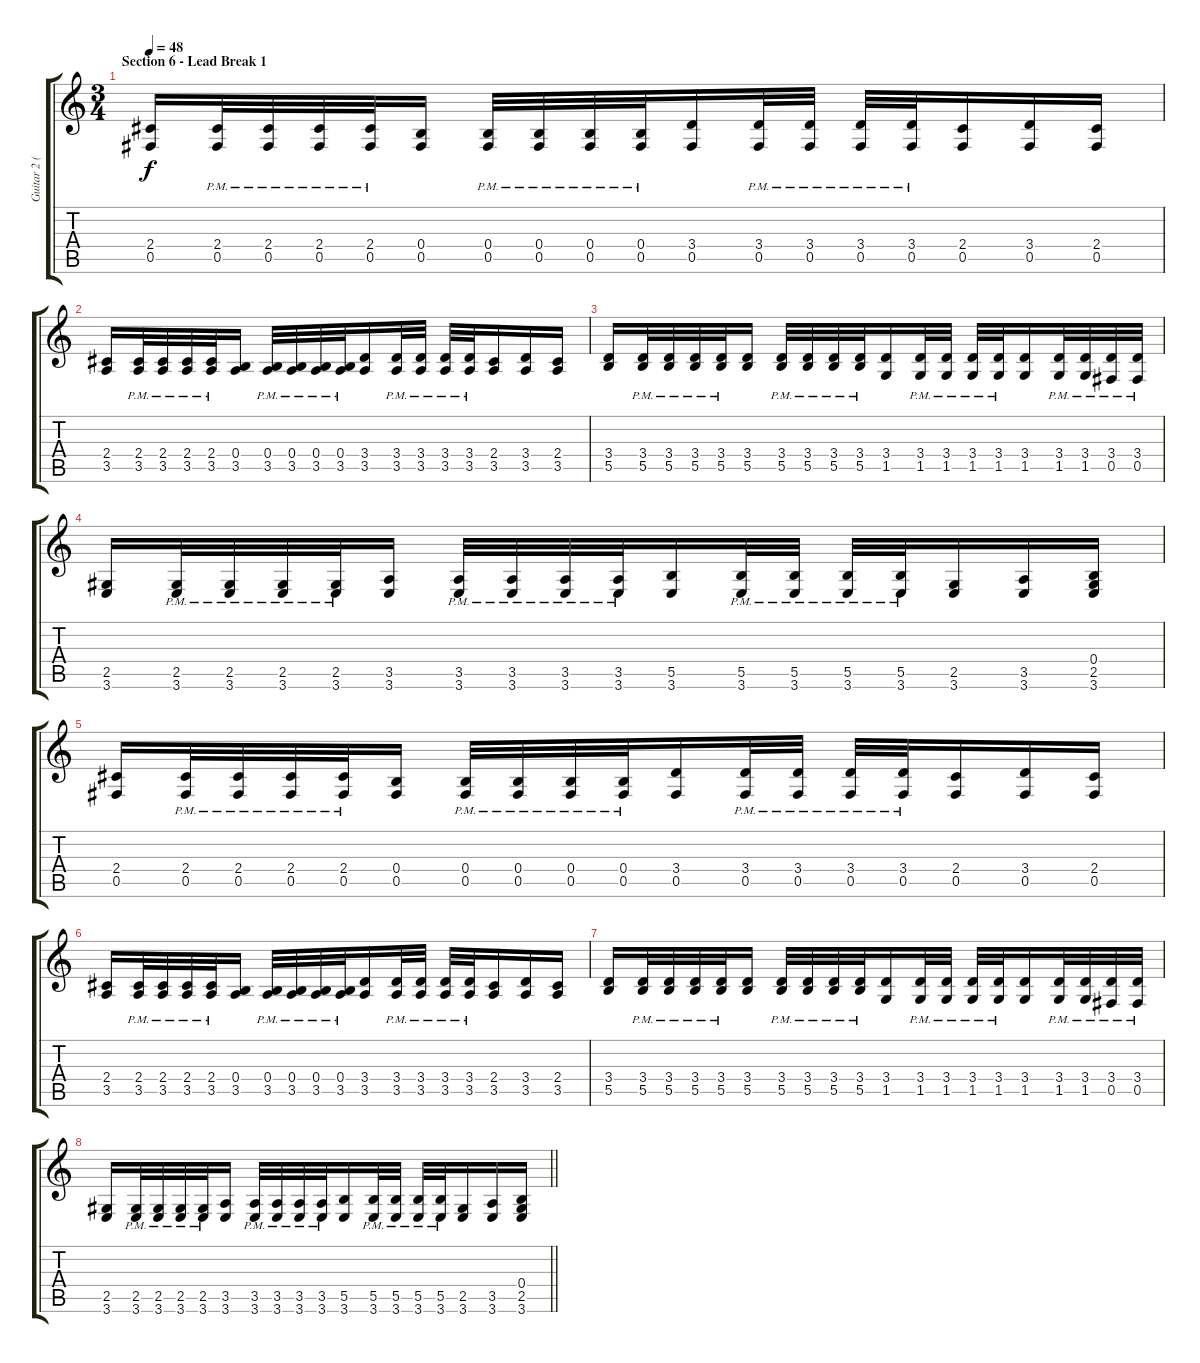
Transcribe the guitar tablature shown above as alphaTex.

\track ("Guitar 2 (Distortion)" "Guitar 2 (") {instrument distortionguitar}
\staff {score tabs}
\tuning (Db4 Ab3 E3 B2 Gb2 Db2) {hide}
\ts (3 4)
\section ("" "Section 6 - Lead Break 1")
\tempo 48
\clef g2
\ks c
(2.4 0.5).16{dy f} (2.4{pm} 0.5{pm}).32 (2.4{pm} 0.5{pm}).32 (2.4{pm} 0.5{pm}).32 (2.4{pm} 0.5{pm}).32 (0.4 0.5).16 (0.4{pm} 0.5{pm}).32 (0.4{pm} 0.5{pm}).32 (0.4{pm} 0.5{pm}).32 (0.4{pm} 0.5{pm}).32 (3.4 0.5).16 (3.4{pm} 0.5{pm}).32 (3.4{pm} 0.5{pm}).32 (3.4{pm} 0.5{pm}).32 (3.4{pm} 0.5{pm}).32 (2.4 0.5).16 (3.4 0.5).16 (2.4 0.5).16 |
(2.4 3.5).16 (2.4{pm} 3.5{pm}).32 (2.4{pm} 3.5{pm}).32 (2.4{pm} 3.5{pm}).32 (2.4{pm} 3.5{pm}).32 (0.4 3.5).16 (0.4{pm} 3.5{pm}).32 (0.4{pm} 3.5{pm}).32 (0.4{pm} 3.5{pm}).32 (0.4{pm} 3.5{pm}).32 (3.4 3.5).16 (3.4{pm} 3.5{pm}).32 (3.4{pm} 3.5{pm}).32 (3.4{pm} 3.5{pm}).32 (3.4{pm} 3.5{pm}).32 (2.4 3.5).16 (3.4 3.5).16 (2.4 3.5).16 |
(3.4 5.5).16 (3.4{pm} 5.5{pm}).32 (3.4{pm} 5.5{pm}).32 (3.4{pm} 5.5{pm}).32 (3.4{pm} 5.5{pm}).32 (3.4 5.5).16 (3.4{pm} 5.5{pm}).32 (3.4{pm} 5.5{pm}).32 (3.4{pm} 5.5{pm}).32 (3.4{pm} 5.5{pm}).32 (3.4 1.5).16 (3.4{pm} 1.5{pm}).32 (3.4{pm} 1.5{pm}).32 (3.4{pm} 1.5{pm}).32 (3.4{pm} 1.5{pm}).32 (3.4 1.5).16 (3.4{pm} 1.5{pm}).32 (3.4{pm} 1.5{pm}).32 (3.4{pm} 0.5{pm}).32 (3.4{pm} 0.5{pm}).32 |
(2.5 3.6).16 (2.5{pm} 3.6{pm}).32 (2.5{pm} 3.6{pm}).32 (2.5{pm} 3.6{pm}).32 (2.5{pm} 3.6{pm}).32 (3.5 3.6).16 (3.5{pm} 3.6{pm}).32 (3.5{pm} 3.6{pm}).32 (3.5{pm} 3.6{pm}).32 (3.5{pm} 3.6{pm}).32 (5.5 3.6).16 (5.5{pm} 3.6{pm}).32 (5.5{pm} 3.6{pm}).32 (5.5{pm} 3.6{pm}).32 (5.5{pm} 3.6{pm}).32 (2.5 3.6).16 (3.5 3.6).16 (0.4 2.5 3.6).16 |
(2.4 0.5).16 (2.4{pm} 0.5{pm}).32 (2.4{pm} 0.5{pm}).32 (2.4{pm} 0.5{pm}).32 (2.4{pm} 0.5{pm}).32 (0.4 0.5).16 (0.4{pm} 0.5{pm}).32 (0.4{pm} 0.5{pm}).32 (0.4{pm} 0.5{pm}).32 (0.4{pm} 0.5{pm}).32 (3.4 0.5).16 (3.4{pm} 0.5{pm}).32 (3.4{pm} 0.5{pm}).32 (3.4{pm} 0.5{pm}).32 (3.4{pm} 0.5{pm}).32 (2.4 0.5).16 (3.4 0.5).16 (2.4 0.5).16 |
(2.4 3.5).16 (2.4{pm} 3.5{pm}).32 (2.4{pm} 3.5{pm}).32 (2.4{pm} 3.5{pm}).32 (2.4{pm} 3.5{pm}).32 (0.4 3.5).16 (0.4{pm} 3.5{pm}).32 (0.4{pm} 3.5{pm}).32 (0.4{pm} 3.5{pm}).32 (0.4{pm} 3.5{pm}).32 (3.4 3.5).16 (3.4{pm} 3.5{pm}).32 (3.4{pm} 3.5{pm}).32 (3.4{pm} 3.5{pm}).32 (3.4{pm} 3.5{pm}).32 (2.4 3.5).16 (3.4 3.5).16 (2.4 3.5).16 |
(3.4 5.5).16 (3.4{pm} 5.5{pm}).32 (3.4{pm} 5.5{pm}).32 (3.4{pm} 5.5{pm}).32 (3.4{pm} 5.5{pm}).32 (3.4 5.5).16 (3.4{pm} 5.5{pm}).32 (3.4{pm} 5.5{pm}).32 (3.4{pm} 5.5{pm}).32 (3.4{pm} 5.5{pm}).32 (3.4 1.5).16 (3.4{pm} 1.5{pm}).32 (3.4{pm} 1.5{pm}).32 (3.4{pm} 1.5{pm}).32 (3.4{pm} 1.5{pm}).32 (3.4 1.5).16 (3.4{pm} 1.5{pm}).32 (3.4{pm} 1.5{pm}).32 (3.4{pm} 0.5{pm}).32 (3.4{pm} 0.5{pm}).32 |
\barLineRight lightlight
(2.5 3.6).16 (2.5{pm} 3.6{pm}).32 (2.5{pm} 3.6{pm}).32 (2.5{pm} 3.6{pm}).32 (2.5{pm} 3.6{pm}).32 (3.5 3.6).16 (3.5{pm} 3.6{pm}).32 (3.5{pm} 3.6{pm}).32 (3.5{pm} 3.6{pm}).32 (3.5{pm} 3.6{pm}).32 (5.5 3.6).16 (5.5{pm} 3.6{pm}).32 (5.5{pm} 3.6{pm}).32 (5.5{pm} 3.6{pm}).32 (5.5{pm} 3.6{pm}).32 (2.5 3.6).16 (3.5 3.6).16 (0.4 2.5 3.6).16
